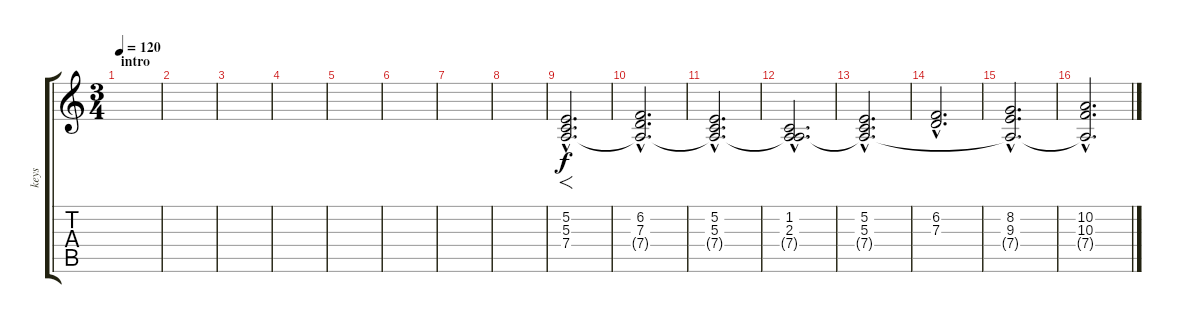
\track ("keys" "keys") {instrument synthstrings1}
\staff {score tabs}
\tuning (E4 B3 G3 D3 A2 E2) {hide}
\ts (3 4)
\section ("" "intro")
\tempo 120
\clef g2
\ks c
|
|
|
|
|
|
|
|
(5.2{hac} 5.3{hac} 7.4{hac}).2{f d} |
(6.2{hac} 7.3{hac} 7.4{hac t}).2{d} |
(5.2{hac} 5.3{hac} 7.4{hac t}).2{d} |
(1.2{hac} 2.3{hac} 7.4{hac t}).2{d} |
(5.2{hac} 5.3{hac} 7.4{hac t}).2{d} |
(6.2{hac} 7.3{hac}).2{d} |
(8.2{hac} 9.3{hac} 7.4{hac t}).2{d} |
(10.2{hac} 10.3{hac} 7.4{hac t}).2{d}
